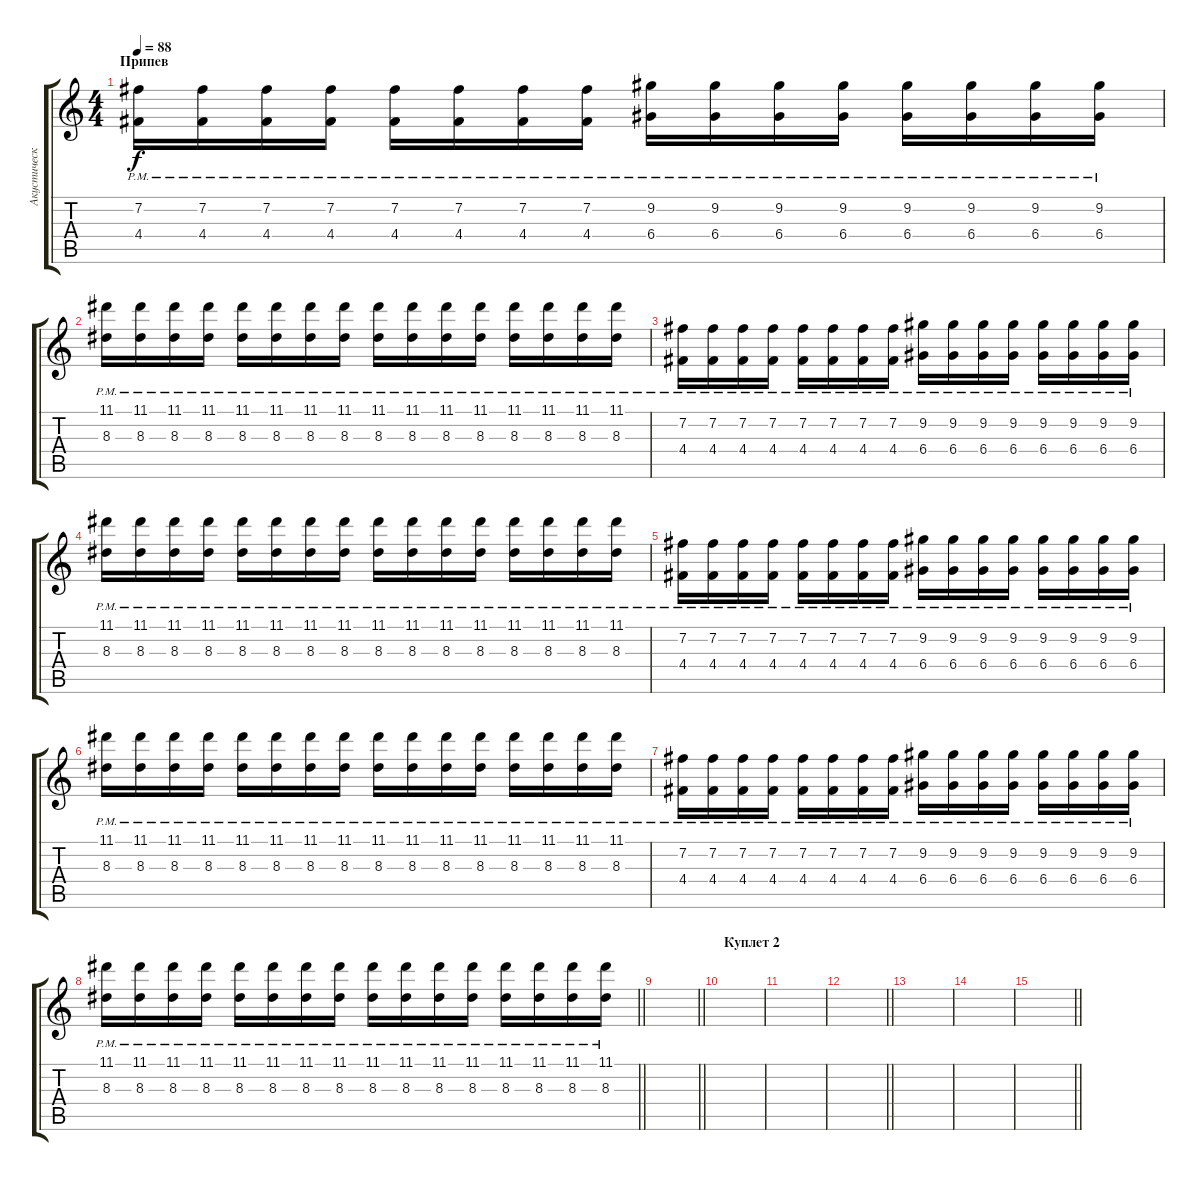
\track ("Акустическая гитара" "Акустическ") {instrument acousticguitarsteel}
\staff {score tabs}
\tuning (E4 B3 G3 D3 A2 E2) {hide}
\ts (4 4)
\section ("" "Припев")
\tempo 88
\clef g2
\ks c
(7.2{pm} 4.4{pm}).16{dy f} (7.2{pm} 4.4{pm}).16 (7.2{pm} 4.4{pm}).16 (7.2{pm} 4.4{pm}).16 (7.2{pm} 4.4{pm}).16 (7.2{pm} 4.4{pm}).16 (7.2{pm} 4.4{pm}).16 (7.2{pm} 4.4{pm}).16 (9.2{pm} 6.4{pm}).16 (9.2{pm} 6.4{pm}).16 (9.2{pm} 6.4{pm}).16 (9.2{pm} 6.4{pm}).16 (9.2{pm} 6.4{pm}).16 (9.2{pm} 6.4{pm}).16 (9.2{pm} 6.4{pm}).16 (9.2{pm} 6.4{pm}).16 |
(11.1{pm} 8.3{pm}).16 (11.1{pm} 8.3{pm}).16 (11.1{pm} 8.3{pm}).16 (11.1{pm} 8.3{pm}).16 (11.1{pm} 8.3{pm}).16 (11.1{pm} 8.3{pm}).16 (11.1{pm} 8.3{pm}).16 (11.1{pm} 8.3{pm}).16 (11.1{pm} 8.3{pm}).16 (11.1{pm} 8.3{pm}).16 (11.1{pm} 8.3{pm}).16 (11.1{pm} 8.3{pm}).16 (11.1{pm} 8.3{pm}).16 (11.1{pm} 8.3{pm}).16 (11.1{pm} 8.3{pm}).16 (11.1{pm} 8.3{pm}).16 |
(7.2{pm} 4.4{pm}).16 (7.2{pm} 4.4{pm}).16 (7.2{pm} 4.4{pm}).16 (7.2{pm} 4.4{pm}).16 (7.2{pm} 4.4{pm}).16 (7.2{pm} 4.4{pm}).16 (7.2{pm} 4.4{pm}).16 (7.2{pm} 4.4{pm}).16 (9.2{pm} 6.4{pm}).16 (9.2{pm} 6.4{pm}).16 (9.2{pm} 6.4{pm}).16 (9.2{pm} 6.4{pm}).16 (9.2{pm} 6.4{pm}).16 (9.2{pm} 6.4{pm}).16 (9.2{pm} 6.4{pm}).16 (9.2{pm} 6.4{pm}).16 |
(11.1{pm} 8.3{pm}).16 (11.1{pm} 8.3{pm}).16 (11.1{pm} 8.3{pm}).16 (11.1{pm} 8.3{pm}).16 (11.1{pm} 8.3{pm}).16 (11.1{pm} 8.3{pm}).16 (11.1{pm} 8.3{pm}).16 (11.1{pm} 8.3{pm}).16 (11.1{pm} 8.3{pm}).16 (11.1{pm} 8.3{pm}).16 (11.1{pm} 8.3{pm}).16 (11.1{pm} 8.3{pm}).16 (11.1{pm} 8.3{pm}).16 (11.1{pm} 8.3{pm}).16 (11.1{pm} 8.3{pm}).16 (11.1{pm} 8.3{pm}).16 |
(7.2{pm} 4.4{pm}).16 (7.2{pm} 4.4{pm}).16 (7.2{pm} 4.4{pm}).16 (7.2{pm} 4.4{pm}).16 (7.2{pm} 4.4{pm}).16 (7.2{pm} 4.4{pm}).16 (7.2{pm} 4.4{pm}).16 (7.2{pm} 4.4{pm}).16 (9.2{pm} 6.4{pm}).16 (9.2{pm} 6.4{pm}).16 (9.2{pm} 6.4{pm}).16 (9.2{pm} 6.4{pm}).16 (9.2{pm} 6.4{pm}).16 (9.2{pm} 6.4{pm}).16 (9.2{pm} 6.4{pm}).16 (9.2{pm} 6.4{pm}).16 |
(11.1{pm} 8.3{pm}).16 (11.1{pm} 8.3{pm}).16 (11.1{pm} 8.3{pm}).16 (11.1{pm} 8.3{pm}).16 (11.1{pm} 8.3{pm}).16 (11.1{pm} 8.3{pm}).16 (11.1{pm} 8.3{pm}).16 (11.1{pm} 8.3{pm}).16 (11.1{pm} 8.3{pm}).16 (11.1{pm} 8.3{pm}).16 (11.1{pm} 8.3{pm}).16 (11.1{pm} 8.3{pm}).16 (11.1{pm} 8.3{pm}).16 (11.1{pm} 8.3{pm}).16 (11.1{pm} 8.3{pm}).16 (11.1{pm} 8.3{pm}).16 |
(7.2{pm} 4.4{pm}).16 (7.2{pm} 4.4{pm}).16 (7.2{pm} 4.4{pm}).16 (7.2{pm} 4.4{pm}).16 (7.2{pm} 4.4{pm}).16 (7.2{pm} 4.4{pm}).16 (7.2{pm} 4.4{pm}).16 (7.2{pm} 4.4{pm}).16 (9.2{pm} 6.4{pm}).16 (9.2{pm} 6.4{pm}).16 (9.2{pm} 6.4{pm}).16 (9.2{pm} 6.4{pm}).16 (9.2{pm} 6.4{pm}).16 (9.2{pm} 6.4{pm}).16 (9.2{pm} 6.4{pm}).16 (9.2{pm} 6.4{pm}).16 |
\barLineRight lightlight
(11.1{pm} 8.3{pm}).16 (11.1{pm} 8.3{pm}).16 (11.1{pm} 8.3{pm}).16 (11.1{pm} 8.3{pm}).16 (11.1{pm} 8.3{pm}).16 (11.1{pm} 8.3{pm}).16 (11.1{pm} 8.3{pm}).16 (11.1{pm} 8.3{pm}).16 (11.1{pm} 8.3{pm}).16 (11.1{pm} 8.3{pm}).16 (11.1{pm} 8.3{pm}).16 (11.1{pm} 8.3{pm}).16 (11.1{pm} 8.3{pm}).16 (11.1{pm} 8.3{pm}).16 (11.1{pm} 8.3{pm}).16 (11.1{pm} 8.3{pm}).16 |
\barLineRight lightlight
|
\section ("" "Куплет 2")
|
|
\barLineRight lightlight
|
|
|
\barLineRight lightlight
